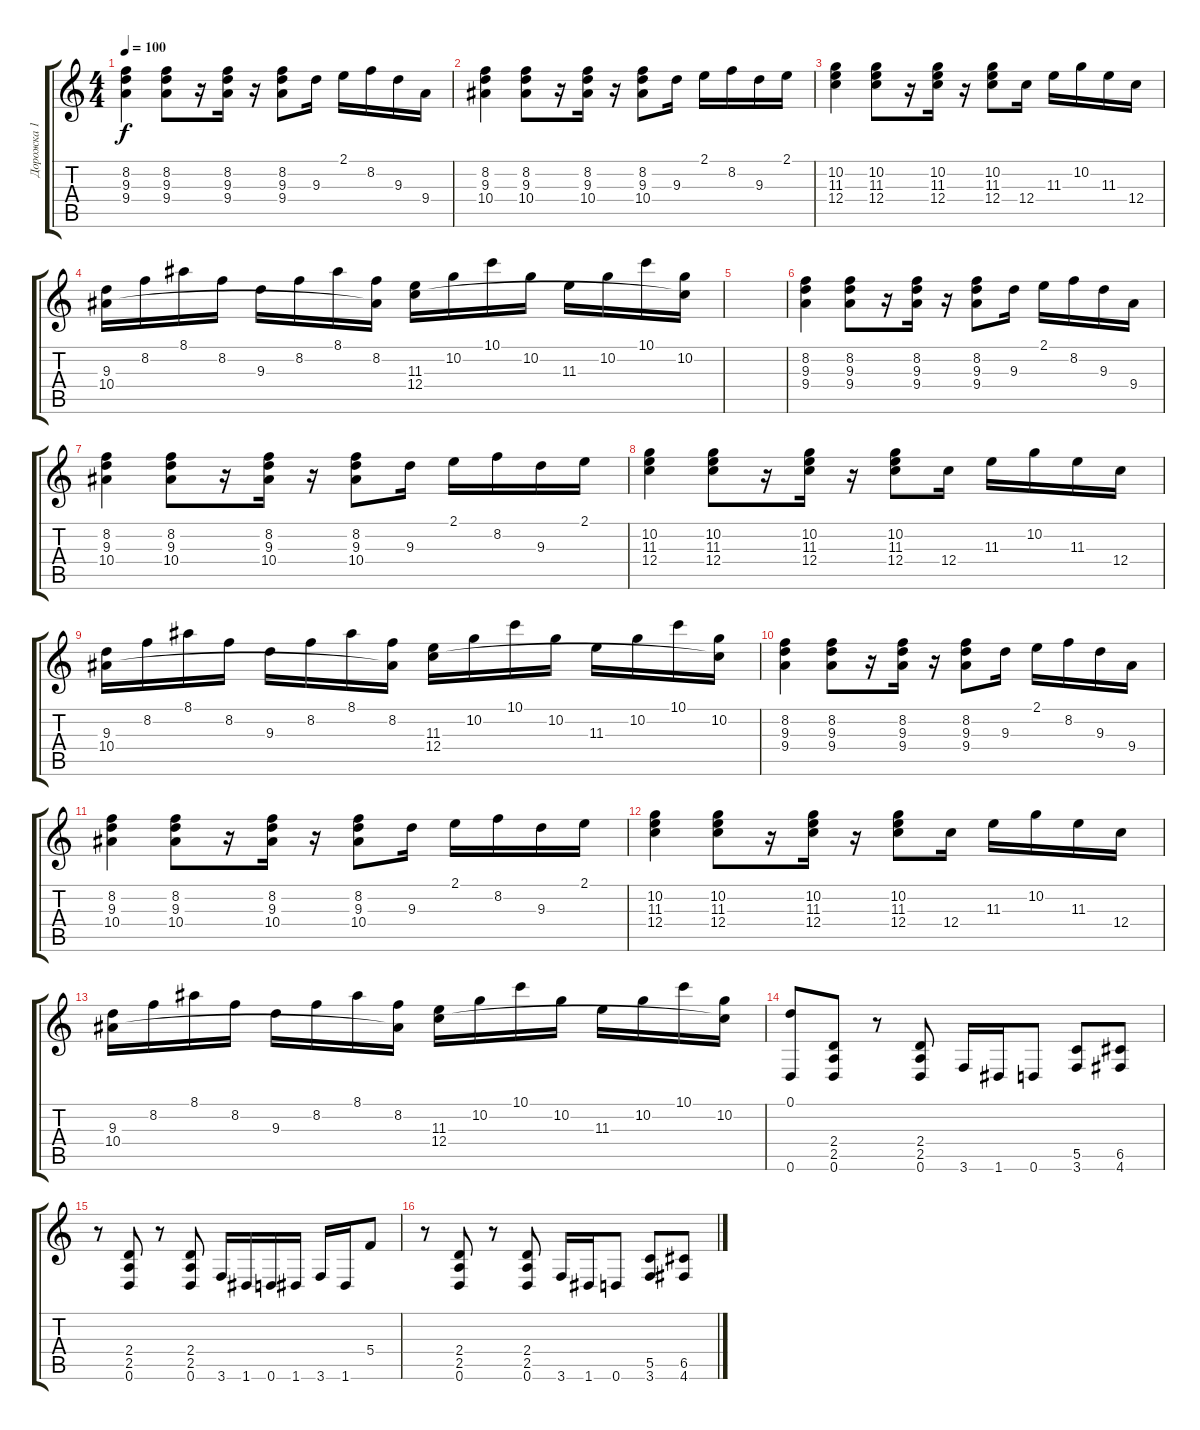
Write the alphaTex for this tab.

\track ("Дорожка 1" "Дорожка 1") {instrument distortionguitar}
\staff {score tabs}
\tuning (D4 A3 F3 C3 G2 D2) {hide}
\ts (4 4)
\tempo 100
\clef g2
\ks c
(8.2 9.3 9.4).4{dy f} (8.2 9.3 9.4).8 r.16 (8.2 9.3 9.4).16 r.16 (8.2 9.3 9.4).8 9.3.16 2.1.16 8.2.16 9.3.16 9.4.16 |
(8.2 9.3 10.4).4 (8.2 9.3 10.4).8 r.16 (8.2 9.3 10.4).16 r.16 (8.2 9.3 10.4).8 9.3.16 2.1.16 8.2.16 9.3.16 2.1.16 |
(10.2 11.3 12.4).4 (10.2 11.3 12.4).8 r.16 (10.2 11.3 12.4).16 r.16 (10.2 11.3 12.4).8 12.4.16 11.3.16 10.2.16 11.3.16 12.4.16 |
(9.3 10.4).16 8.2.16 8.1.16 8.2.16 9.3.16 8.2.16 8.1.16 (8.2 10.4{t}).16 (11.3 12.4).16 10.2.16 10.1.16 10.2.16 11.3.16 10.2.16 10.1.16 (10.2 12.4{t}).16 |
|
(8.2 9.3 9.4).4 (8.2 9.3 9.4).8 r.16 (8.2 9.3 9.4).16 r.16 (8.2 9.3 9.4).8 9.3.16 2.1.16 8.2.16 9.3.16 9.4.16 |
(8.2 9.3 10.4).4 (8.2 9.3 10.4).8 r.16 (8.2 9.3 10.4).16 r.16 (8.2 9.3 10.4).8 9.3.16 2.1.16 8.2.16 9.3.16 2.1.16 |
(10.2 11.3 12.4).4 (10.2 11.3 12.4).8 r.16 (10.2 11.3 12.4).16 r.16 (10.2 11.3 12.4).8 12.4.16 11.3.16 10.2.16 11.3.16 12.4.16 |
(9.3 10.4).16 8.2.16 8.1.16 8.2.16 9.3.16 8.2.16 8.1.16 (8.2 10.4{t}).16 (11.3 12.4).16 10.2.16 10.1.16 10.2.16 11.3.16 10.2.16 10.1.16 (10.2 12.4{t}).16 |
(8.2 9.3 9.4).4 (8.2 9.3 9.4).8 r.16 (8.2 9.3 9.4).16 r.16 (8.2 9.3 9.4).8 9.3.16 2.1.16 8.2.16 9.3.16 9.4.16 |
(8.2 9.3 10.4).4 (8.2 9.3 10.4).8 r.16 (8.2 9.3 10.4).16 r.16 (8.2 9.3 10.4).8 9.3.16 2.1.16 8.2.16 9.3.16 2.1.16 |
(10.2 11.3 12.4).4 (10.2 11.3 12.4).8 r.16 (10.2 11.3 12.4).16 r.16 (10.2 11.3 12.4).8 12.4.16 11.3.16 10.2.16 11.3.16 12.4.16 |
(9.3 10.4).16 8.2.16 8.1.16 8.2.16 9.3.16 8.2.16 8.1.16 (8.2 10.4{t}).16 (11.3 12.4).16 10.2.16 10.1.16 10.2.16 11.3.16 10.2.16 10.1.16 (10.2 12.4{t}).16 |
(0.1 0.6).8 (2.4 2.5 0.6).8 r.8 (2.4 2.5 0.6).8 3.6.16 1.6.16 0.6.8 (5.5 3.6).8 (6.5 4.6).8 |
r.8 (2.4 2.5 0.6).8 r.8 (2.4 2.5 0.6).8 3.6.16 1.6.16 0.6.16 1.6.16 3.6.16 1.6.16 5.4.8 |
r.8 (2.4 2.5 0.6).8 r.8 (2.4 2.5 0.6).8 3.6.16 1.6.16 0.6.8 (5.5 3.6).8 (6.5 4.6).8
